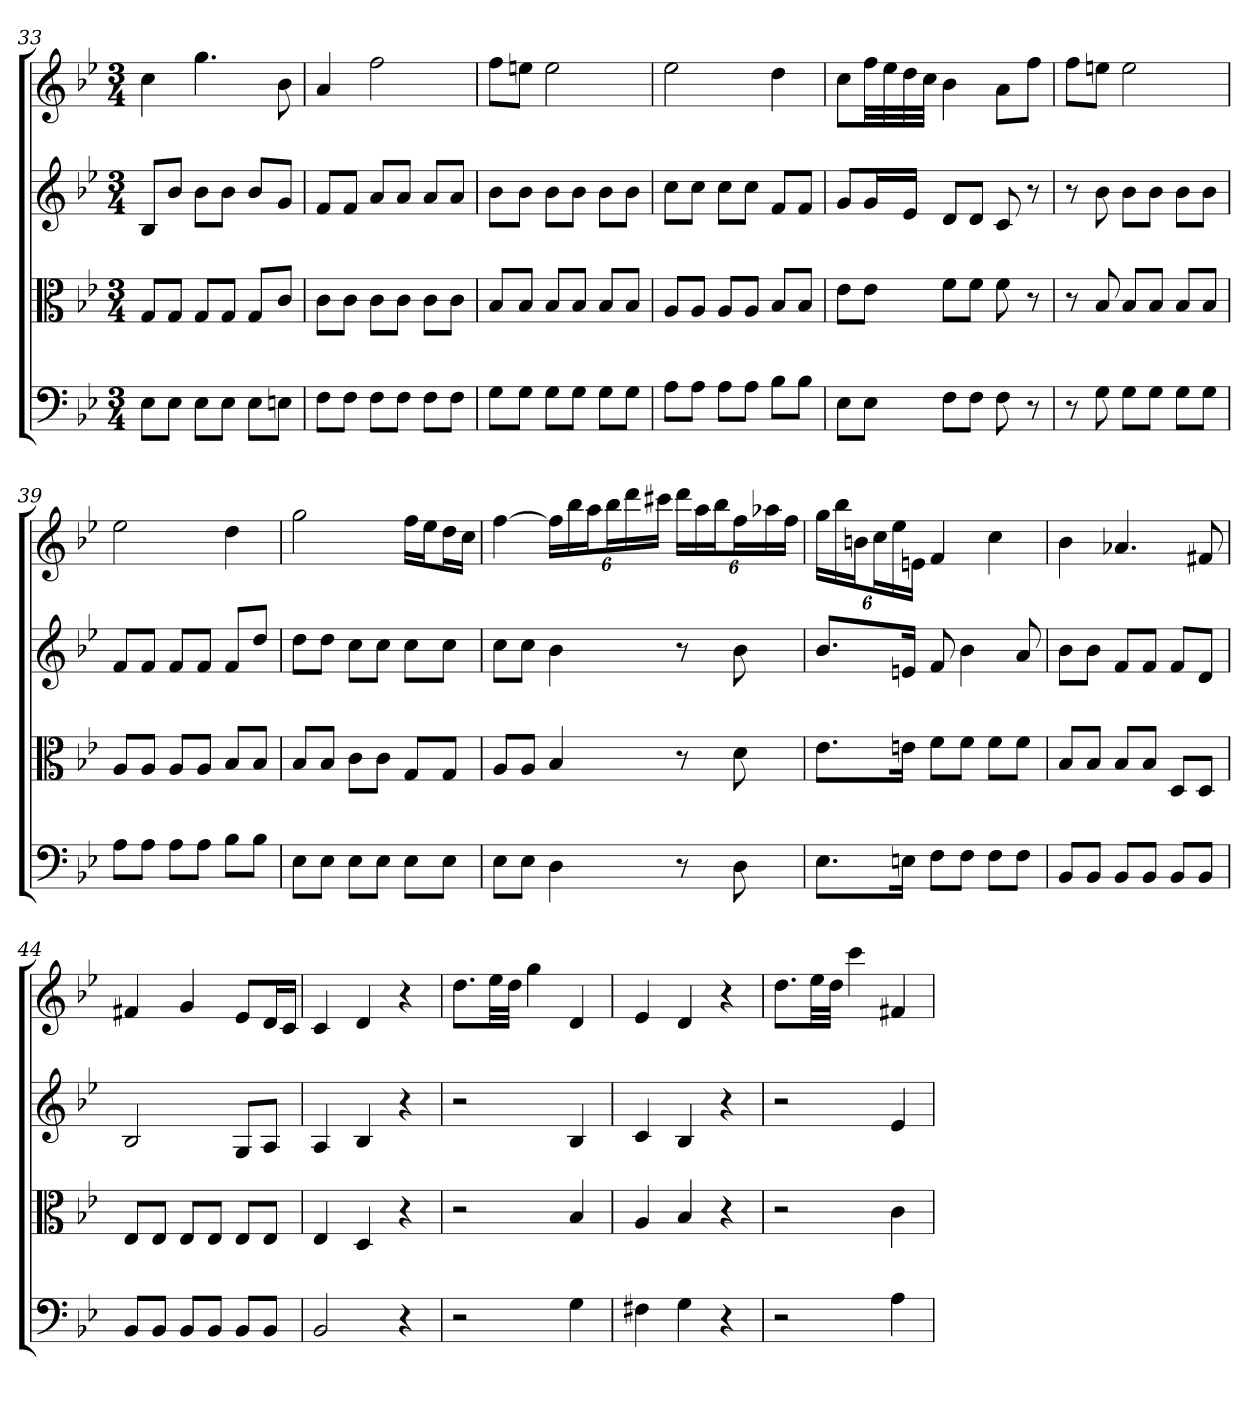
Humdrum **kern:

**kern	**kern	**kern	**kern
*part4	*part3	*part2	*part1
*staff4	*staff3	*staff2	*staff1
*clefF4	*clefC3	*	*
*k[b-e-]	*k[b-e-]	*k[b-e-]	*k[b-e-]
*g:	*g:	*g:	*g:
*M3/4	*M3/4	*M3/4	*M3/4
=33	=33	=33	=33
8E-\L	8G/L	8B-L	4cc
8E-\J	8G/J	8b-J	.
8E-\L	8G/L	8b-L	4.gg
8E-\J	8G/J	8b-J	.
8E-\L	8G/L	8b-L	.
8En\J	8c/J	8gJ	8b-
=34	=34	=34	=34
8F\L	8c\L	8fL	4a
8F\J	8c\J	8fJ	.
8F\L	8c\L	8aL	2ff
8F\J	8c\J	8aJ	.
8F\L	8c\L	8aL	.
8F\J	8c\J	8aJ	.
=35	=35	=35	=35
8G\L	8B-/L	8b-L	8ffL
8G\J	8B-/J	8b-J	8eenJ
8G\L	8B-/L	8b-L	2ee
8G\J	8B-/J	8b-J	.
8G\L	8B-/L	8b-L	.
8G\J	8B-/J	8b-J	.
=36	=36	=36	=36
8A\L	8A/L	8ccL	2ee-
8A\J	8A/J	8ccJ	.
8A\L	8A/L	8ccL	.
8A\J	8A/J	8ccJ	.
8B-\L	8B-/L	8fL	4dd
8B-\J	8B-/J	8fJ	.
=37	=37	=37	=37
8E-\L	8e-\L	8gL	8ccL
8E-\J	8e-\J	16gL	32ffLL
.	.	.	32ee-
.	.	16e-JJ	32dd
.	.	.	32ccJJJ
8F\L	8f\L	8dL	4b-
8F\J	8f\J	8dJ	.
8F	8f	8c	8aL
8r	8r	8r	8ffJ
=38	=38	=38	=38
8r	8r	8r	8ffL
8G	8B-	8b-	8eenJ
8G\L	8B-/L	8b-L	2ee
8G\J	8B-/J	8b-J	.
8G\L	8B-/L	8b-L	.
8G\J	8B-/J	8b-J	.
=39	=39	=39	=39
8A\L	8A/L	8fL	2ee-
8A\J	8A/J	8fJ	.
8A\L	8A/L	8fL	.
8A\J	8A/J	8fJ	.
8B-\L	8B-/L	8fL	4dd
8B-\J	8B-/J	8ddJ	.
=40	=40	=40	=40
8E-\L	8B-/L	8ddL	2gg
8E-\J	8B-/J	8ddJ	.
8E-\L	8c\L	8ccL	.
8E-\J	8c\J	8ccJ	.
8E-\L	8G/L	8ccL	16ffLL
.	.	.	16ee-J
8E-\J	8G/J	8ccJ	16ddL
.	.	.	16ccJJ
=41	=41	=41	=41
8E-\L	8A/L	8ccL	[4ff
8E-\J	8A/J	8ccJ	.
4D	4B-	4b-	24ffLL]
.	.	.	24bb-
.	.	.	24aaJ
.	.	.	24bb-L
.	.	.	24ddd
.	.	.	24ccc#XJJ
8r	8r	8r	24dddLL
.	.	.	24aa
.	.	.	24bb-J
8D	8d	8b-	24ffL
.	.	.	24aa-X
.	.	.	24ffJJ
=42	=42	=42	=42
8.E-\L	8.e-\L	8.b-L	24ggLL
.	.	.	24bb-
.	.	.	24bnJ
.	.	.	24ccL
.	.	.	24ee-
16En\Jk	16en\Jk	16enJk	.
.	.	.	24enJJ
8F\L	8f\L	8f	4f
8F\J	8f\J	4b-	.
8F\L	8f\L	.	4cc
8F\J	8f\J	8a	.
=43	=43	=43	=43
8BB-/L	8B-/L	8b-L	4b-
8BB-/J	8B-/J	8b-J	.
8BB-/L	8B-/L	8fL	4.a-X
8BB-/J	8B-/J	8fJ	.
8BB-/L	8D/L	8fL	.
8BB-/J	8D/J	8dJ	8f#X
=44	=44	=44	=44
8BB-/L	8E-/L	2B-	4f#X
8BB-/J	8E-/J	.	.
8BB-/L	8E-/L	.	4g
8BB-/J	8E-/J	.	.
8BB-/L	8E-/L	8GL	8e-L
8BB-/J	8E-/J	8AJ	16dL
.	.	.	16cJJ
=45	=45	=45	=45
2BB-	4E-	4A	4c
.	4D	4B-	4d
4r	4r	4r	4r
=46	=46	=46	=46
2r	2r	2r	8.ddL
.	.	.	32ee-LL
.	.	.	32ddJJJ
.	.	.	4gg
4G	4B-	4B-	4d
=47	=47	=47	=47
4F#X	4A	4c	4e-
4G	4B-	4B-	4d
4r	4r	4r	4r
=48	=48	=48	=48
2r	2r	2r	8.ddL
.	.	.	32ee-LL
.	.	.	32ddJJJ
.	.	.	4ccc
4A	4c	4e-	4f#X
=	=	=	=
*-	*-	*-	*-
